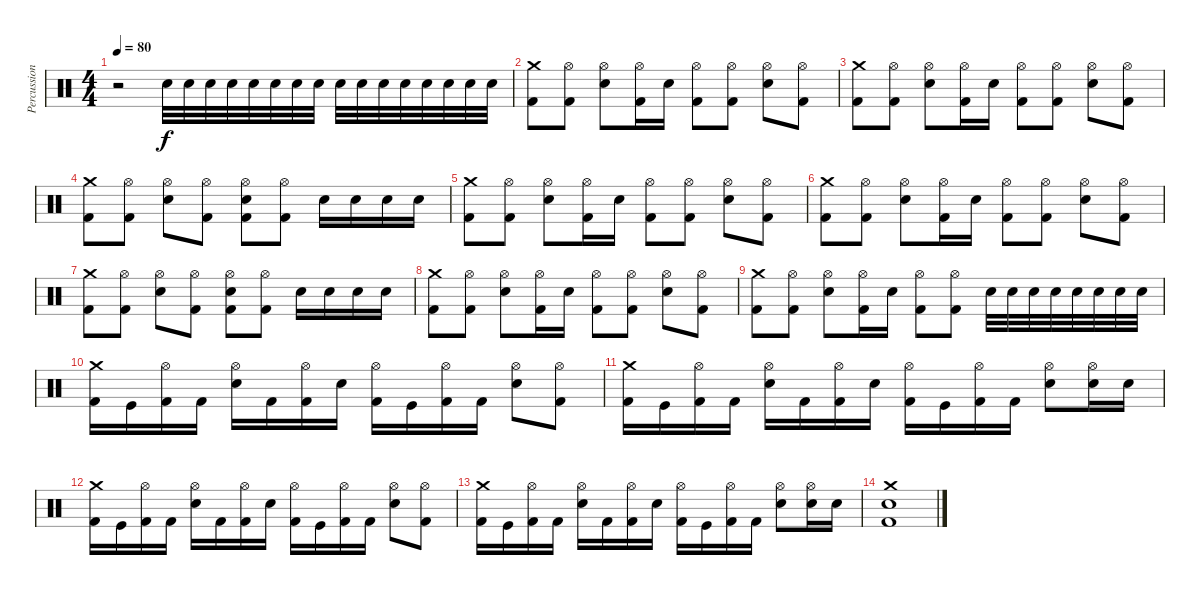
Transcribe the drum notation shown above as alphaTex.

\track ("Percussions" "Percussion") {instrument percussion}
\staff {score}
\articulation defaults
\ts (4 4)
\tempo 80
\clef neutral
\ks c
r.2{dy f} "Snare (hit) 2".32 "Snare (hit) 2".32 "Snare (hit) 2".32 "Snare (hit) 2".32 "Snare (hit) 2".32 "Snare (hit) 2".32 "Snare (hit) 2".32 "Snare (hit) 2".32 "Snare (hit) 2".32 "Snare (hit) 2".32 "Snare (hit) 2".32 "Snare (hit) 2".32 "Snare (hit) 2".32 "Snare (hit) 2".32 "Snare (hit) 2".32 "Snare (hit) 2".32 |
("Crash medium (hit)" "Kick (hit) 2").8 ("Hi-Hat (open)" "Kick (hit) 2").8 ("Hi-Hat (open)" "Snare (hit) 2").8 ("Hi-Hat (open)" "Kick (hit) 2").16 "Snare (hit) 2".16 ("Hi-Hat (open)" "Kick (hit) 2").8 ("Hi-Hat (open)" "Kick (hit) 2").8 ("Hi-Hat (open)" "Snare (hit) 2").8 ("Hi-Hat (open)" "Kick (hit) 2").8 |
("Crash medium (hit)" "Kick (hit) 2").8 ("Hi-Hat (open)" "Kick (hit) 2").8 ("Hi-Hat (open)" "Snare (hit) 2").8 ("Hi-Hat (open)" "Kick (hit) 2").16 "Snare (hit) 2".16 ("Hi-Hat (open)" "Kick (hit) 2").8 ("Hi-Hat (open)" "Kick (hit) 2").8 ("Hi-Hat (open)" "Snare (hit) 2").8 ("Hi-Hat (open)" "Kick (hit) 2").8 |
("Crash medium (hit)" "Kick (hit) 2").8 ("Hi-Hat (open)" "Kick (hit) 2").8 ("Hi-Hat (open)" "Snare (hit) 2").8 ("Hi-Hat (open)" "Kick (hit) 2").8 ("Hi-Hat (open)" "Snare (hit) 2" "Kick (hit) 2").8 ("Hi-Hat (open)" "Kick (hit) 2").8 "Snare (hit) 2".16 "Snare (hit) 2".16 "Snare (hit) 2".16 "Snare (hit) 2".16 |
("Crash medium (hit)" "Kick (hit) 2").8 ("Hi-Hat (open)" "Kick (hit) 2").8 ("Hi-Hat (open)" "Snare (hit) 2").8 ("Hi-Hat (open)" "Kick (hit) 2").16 "Snare (hit) 2".16 ("Hi-Hat (open)" "Kick (hit) 2").8 ("Hi-Hat (open)" "Kick (hit) 2").8 ("Hi-Hat (open)" "Snare (hit) 2").8 ("Hi-Hat (open)" "Kick (hit) 2").8 |
("Crash medium (hit)" "Kick (hit) 2").8 ("Hi-Hat (open)" "Kick (hit) 2").8 ("Hi-Hat (open)" "Snare (hit) 2").8 ("Hi-Hat (open)" "Kick (hit) 2").16 "Snare (hit) 2".16 ("Hi-Hat (open)" "Kick (hit) 2").8 ("Hi-Hat (open)" "Kick (hit) 2").8 ("Hi-Hat (open)" "Snare (hit) 2").8 ("Hi-Hat (open)" "Kick (hit) 2").8 |
("Crash medium (hit)" "Kick (hit) 2").8 ("Hi-Hat (open)" "Kick (hit) 2").8 ("Hi-Hat (open)" "Snare (hit) 2").8 ("Hi-Hat (open)" "Kick (hit) 2").8 ("Hi-Hat (open)" "Snare (hit) 2" "Kick (hit) 2").8 ("Hi-Hat (open)" "Kick (hit) 2").8 "Snare (hit) 2".16 "Snare (hit) 2".16 "Snare (hit) 2".16 "Snare (hit) 2".16 |
("Crash medium (hit)" "Kick (hit) 2").8 ("Hi-Hat (open)" "Kick (hit) 2").8 ("Hi-Hat (open)" "Snare (hit) 2").8 ("Hi-Hat (open)" "Kick (hit) 2").16 "Snare (hit) 2".16 ("Hi-Hat (open)" "Kick (hit) 2").8 ("Hi-Hat (open)" "Kick (hit) 2").8 ("Hi-Hat (open)" "Snare (hit) 2").8 ("Hi-Hat (open)" "Kick (hit) 2").8 |
("Crash medium (hit)" "Kick (hit) 2").8 ("Hi-Hat (open)" "Kick (hit) 2").8 ("Hi-Hat (open)" "Snare (hit) 2").8 ("Hi-Hat (open)" "Kick (hit) 2").16 "Snare (hit) 2".16 ("Hi-Hat (open)" "Kick (hit) 2").8 ("Hi-Hat (open)" "Kick (hit) 2").8 "Snare (hit) 2".32 "Snare (hit) 2".32 "Snare (hit) 2".32 "Snare (hit) 2".32 "Snare (hit) 2".32 "Snare (hit) 2".32 "Snare (hit) 2".32 "Snare (hit) 2".32 |
("Crash medium (hit)" "Kick (hit) 2").16 "Kick (hit)".16 ("Hi-Hat (open)" "Kick (hit) 2").16 "Kick (hit) 2".16 ("Hi-Hat (open)" "Snare (hit) 2").16 "Kick (hit) 2".16 ("Hi-Hat (open)" "Kick (hit) 2").16 "Snare (hit) 2".16 ("Hi-Hat (open)" "Kick (hit) 2").16 "Kick (hit)".16 ("Hi-Hat (open)" "Kick (hit) 2").16 "Kick (hit) 2".16 ("Hi-Hat (open)" "Snare (hit) 2").8 ("Hi-Hat (open)" "Kick (hit) 2").8 |
("Crash medium (hit)" "Kick (hit) 2").16 "Kick (hit)".16 ("Hi-Hat (open)" "Kick (hit) 2").16 "Kick (hit) 2".16 ("Hi-Hat (open)" "Snare (hit) 2").16 "Kick (hit) 2".16 ("Hi-Hat (open)" "Kick (hit) 2").16 "Snare (hit) 2".16 ("Hi-Hat (open)" "Kick (hit) 2").16 "Kick (hit)".16 ("Hi-Hat (open)" "Kick (hit) 2").16 "Kick (hit) 2".16 ("Hi-Hat (open)" "Snare (hit) 2").8 ("Hi-Hat (open)" "Snare (hit) 2").16 "Snare (hit) 2".16 |
("Crash medium (hit)" "Kick (hit) 2").16 "Kick (hit)".16 ("Hi-Hat (open)" "Kick (hit) 2").16 "Kick (hit) 2".16 ("Hi-Hat (open)" "Snare (hit) 2").16 "Kick (hit) 2".16 ("Hi-Hat (open)" "Kick (hit) 2").16 "Snare (hit) 2".16 ("Hi-Hat (open)" "Kick (hit) 2").16 "Kick (hit)".16 ("Hi-Hat (open)" "Kick (hit) 2").16 "Kick (hit) 2".16 ("Hi-Hat (open)" "Snare (hit) 2").8 ("Hi-Hat (open)" "Kick (hit) 2").8 |
("Crash medium (hit)" "Kick (hit) 2").16 "Kick (hit)".16 ("Hi-Hat (open)" "Kick (hit) 2").16 "Kick (hit) 2".16 ("Hi-Hat (open)" "Snare (hit) 2").16 "Kick (hit) 2".16 ("Hi-Hat (open)" "Kick (hit) 2").16 "Snare (hit) 2".16 ("Hi-Hat (open)" "Kick (hit) 2").16 "Kick (hit)".16 ("Hi-Hat (open)" "Kick (hit) 2").16 "Kick (hit) 2".16 ("Hi-Hat (open)" "Snare (hit) 2").8 ("Hi-Hat (open)" "Snare (hit) 2").16 "Snare (hit) 2".16 |
("Crash medium (hit)" "Snare (hit) 2" "Kick (hit) 2").1
